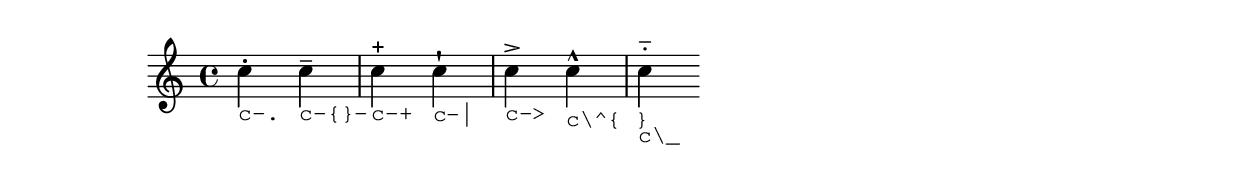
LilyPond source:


% this chart is used in the manual too.

\version "2.1.7"
\header { texidoc = "@cindex Script Abbreviations

Some scripts may be entered using an abbreviation.

"
	  
}

\score {
    \notes \context Voice {
      \property Voice.TextScript \set #'font-family = #'typewriter
      \property Voice.TextScript \set #'font-shape = #'upright
      c''4-._"c-."      s4
      c''4--_"c-{}-"    s4
      c''4-+_"c-+"      s4
      c''4-|_"c-|"      s4
      c''4->_"c->"      s4
      c''4-^_"c\\^{ }" s4
      c''4-__"c\_" s4      
    }
  }

